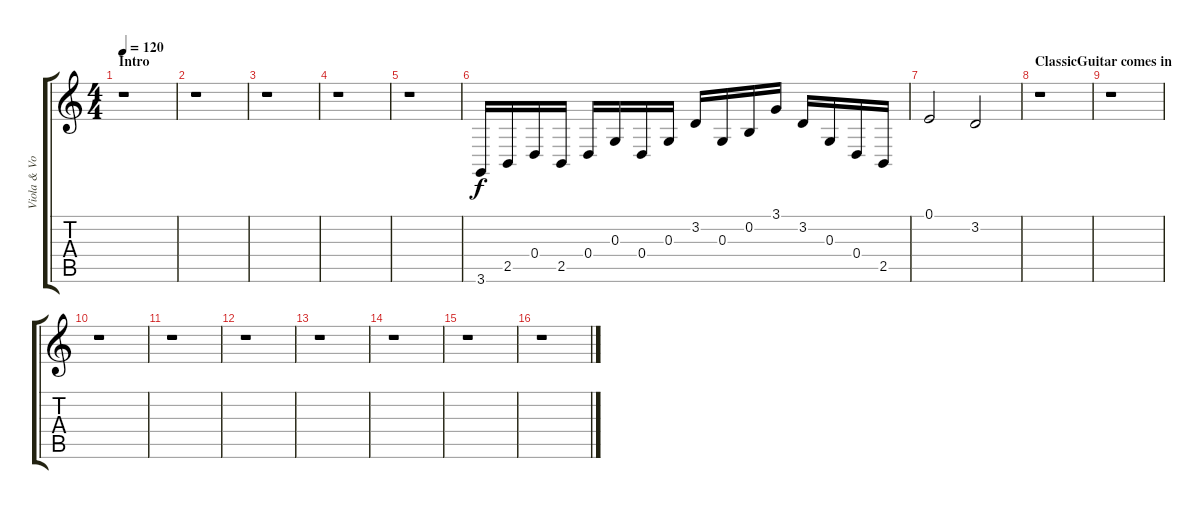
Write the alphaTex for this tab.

\track ("Viola & Voice2" "Viola & Vo") {instrument viola}
\staff {score tabs}
\tuning (E4 B3 G3 D3 A2 E2) {hide}
\ts (4 4)
\section ("" "Intro")
\tempo 120
\clef g2
\ks c
r.1{dy f instrument viola} |
r.1 |
r.1 |
r.1 |
r.1 |
3.6.16 2.5.16 0.4.16 2.5.16 0.4.16 0.3.16 0.4.16 0.3.16 3.2.16 0.3.16 0.2.16 3.1.16 3.2.16 0.3.16 0.4.16 2.5.16 |
0.1.2 3.2.2 |
\section ("" "ClassicGuitar comes in")
r.1 |
r.1 |
r.1 |
r.1 |
r.1 |
r.1 |
r.1 |
r.1 |
r.1
